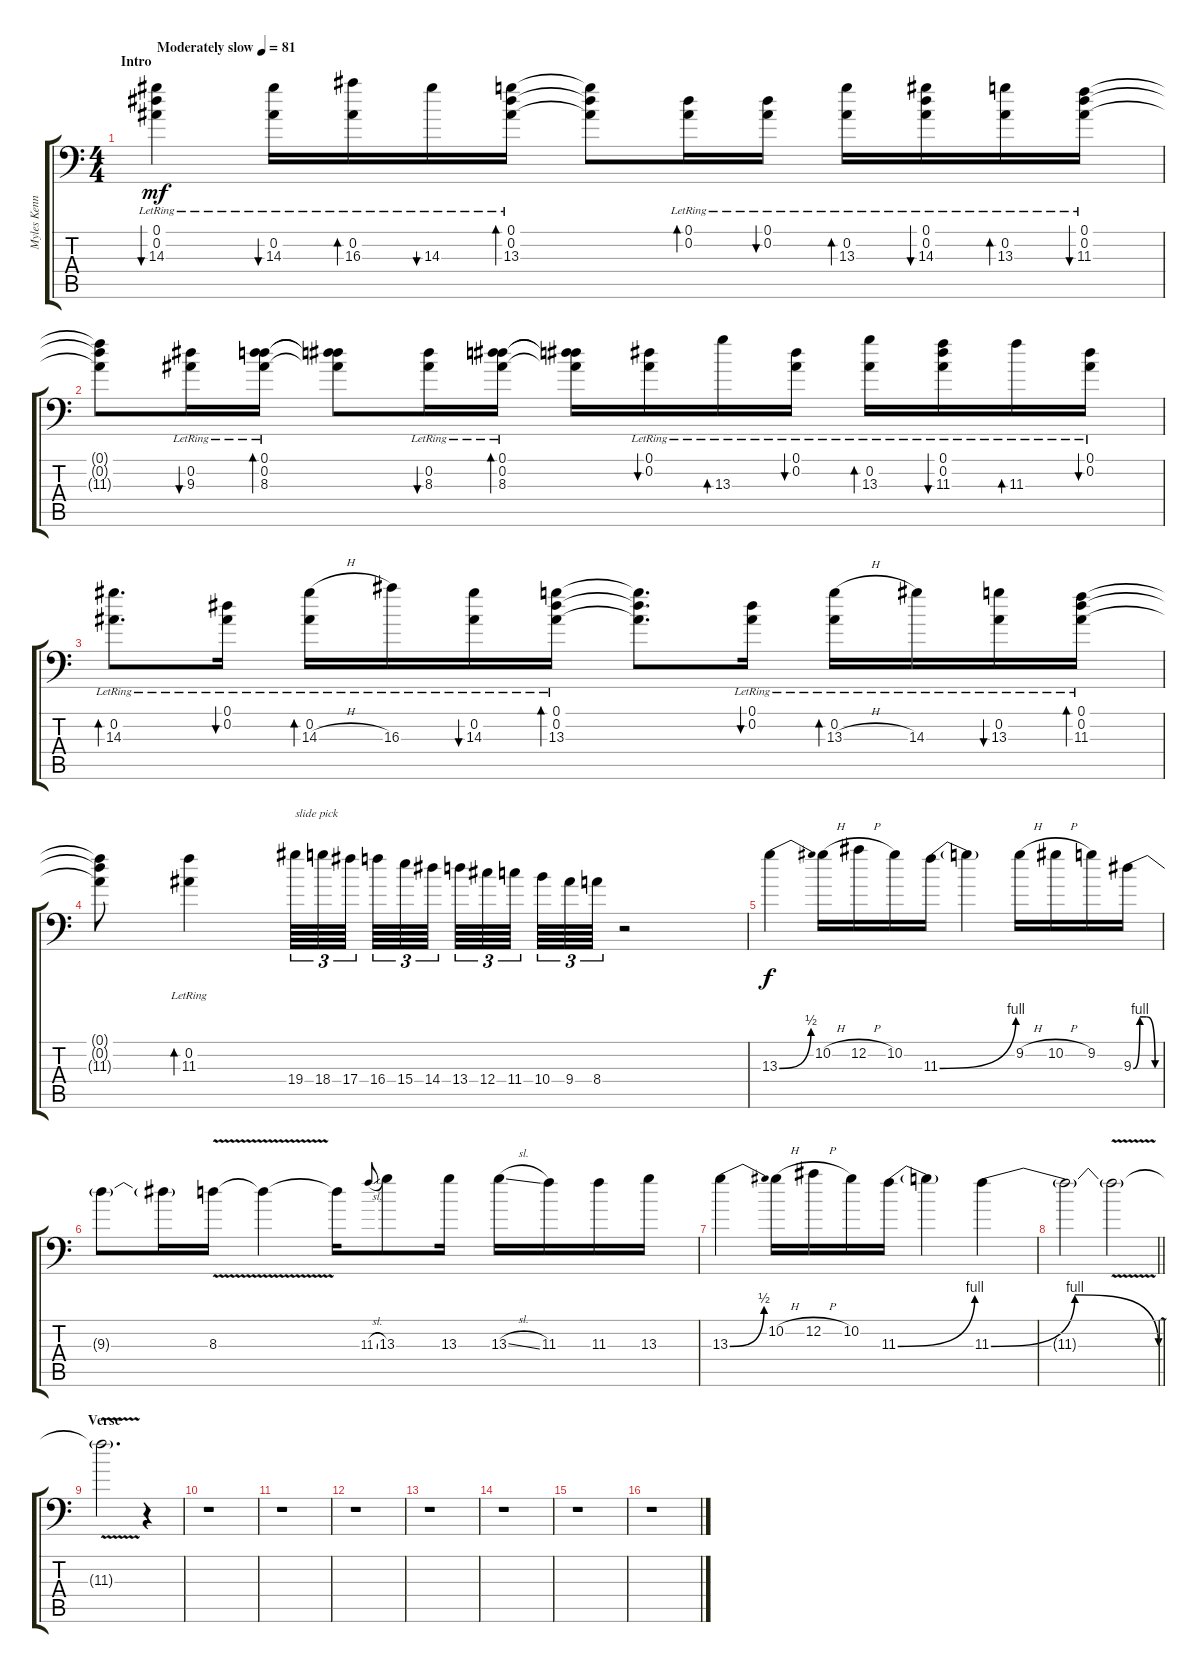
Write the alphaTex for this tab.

\track ("Myles Kennedy" "Myles Kenn") {instrument electricguitarclean}
\staff {score tabs}
\tuning (Eb4 Bb3 Gb3 Db3 Ab2 Bb1) {hide}
\ts (4 4)
\section ("" "Intro")
\tempo (81 "Moderately slow")
\clef f4
\ks c
(0.1{lr} 0.2{lr} 14.3{lr}).4{bu 60 dy mf instrument electricguitarclean} (0.2{lr} 14.3{lr}).16{bu 60} (0.2{lr} 16.3{lr}).16{bd 60} 14.3{lr}.16{bu 60} (0.1{lr} 0.2{lr} 13.3{lr}).16{bd 60} (0.1{t} 0.2{t} 13.3{t}).8 (0.1{lr} 0.2{lr}).16{bd 60} (0.1{lr} 0.2{lr}).16{bu 60} (0.2{lr} 13.3{lr}).16{bd 60} (0.1{lr} 0.2{lr} 14.3{lr}).16{bu 60} (0.2{lr} 13.3{lr}).16{bd 60} (0.1{lr} 0.2{lr} 11.3{lr}).16{bu 60} |
(0.1{t} 0.2{t} 11.3{t}).8 (0.2{lr} 9.3{lr}).16{bu 60} (0.1{lr} 0.2{lr} 8.3{lr}).16{bd 60} (0.1{t} 0.2{t} 8.3{t}).8 (0.2{lr} 8.3{lr}).16{bu 60} (0.1{lr} 0.2{lr} 8.3{lr}).16{bd 60} (0.1{t} 0.2{t} 8.3{t}).16 (0.1{lr} 0.2{lr}).16{bu 60} 13.3{lr}.16{bd 60} (0.1{lr} 0.2{lr}).16{bu 60} (0.2{lr} 13.3{lr}).16{bd 60} (0.1{lr} 0.2{lr} 11.3{lr}).16{bu 60} 11.3{lr}.16{bd 60} (0.1{lr} 0.2{lr}).16{bu 60} |
(0.2{lr} 14.3{lr}).8{d bd 60} (0.1{lr} 0.2{lr}).16{bu 60} (0.2{lr} 14.3{h lr}).16{bd 60} 16.3{lr}.16 (0.2{lr} 14.3{lr}).16{bu 60} (0.1{lr} 0.2{lr} 13.3{lr}).16{bd 60} (0.1{t} 0.2{t} 13.3{t}).8{d} (0.1{lr} 0.2{lr}).16{bu 60} (0.2{lr} 13.3{h lr}).16{bd 60} 14.3{lr}.16 (0.2{lr} 13.3{lr}).16{bu 60} (0.1{lr} 0.2{lr} 11.3{lr}).16{bd 60} |
(0.1{t} 0.2{t} 11.3{t}).8 (0.2{lr} 11.3{lr}).4{bd 60} 19.4.64{tu (3 2) txt "slide pick" instrument guitarfretnoise} 18.4.64{tu (3 2)} 17.4.64{tu (3 2) beam splitsecondary} 16.4.64{tu (3 2)} 15.4.64{tu (3 2)} 14.4.64{tu (3 2) beam splitsecondary} 13.4.64{tu (3 2)} 12.4.64{tu (3 2)} 11.4.64{tu (3 2) beam splitsecondary} 10.4.64{tu (3 2)} 9.4.64{tu (3 2)} 8.4.64{tu (3 2)} r.2 |
13.3{be (bend 0 0 60 2)}.4{dy f instrument distortionguitar} 10.2{h}.16 12.2{h}.16 10.2.16 11.3{be (bend 0 0 60 4)}.16 11.3{t}.4 9.2{h}.16 10.2{h}.16 9.2.16 9.3{be (custom 0 0 15 4 30 4 50 0 60 0)}.16 |
9.3{t}.8 9.3{t}.16 8.3{v}.16 8.3{t}.4 8.3{t}.16 11.3{sl}.8{gr onbeat} 13.3.8 13.3.16 13.3{sl}.16 11.3.16 11.3.16 13.3.16 |
13.3{be (bend 0 0 60 2)}.4 10.2{h}.16 12.2{h}.16 10.2.16 11.3{be (bend 0 0 60 4)}.16 11.3{t}.4 11.3{be (bendrelease 0 0 15 4 45 4 60 0)}.4 |
\barLineRight lightlight
11.3{t}.2 11.3{v t}.2 |
\section ("" "Verse")
11.3{t}.2{d volume 0} r.4 |
r.1 |
r.1 |
r.1 |
r.1 |
r.1 |
r.1 |
r.1
